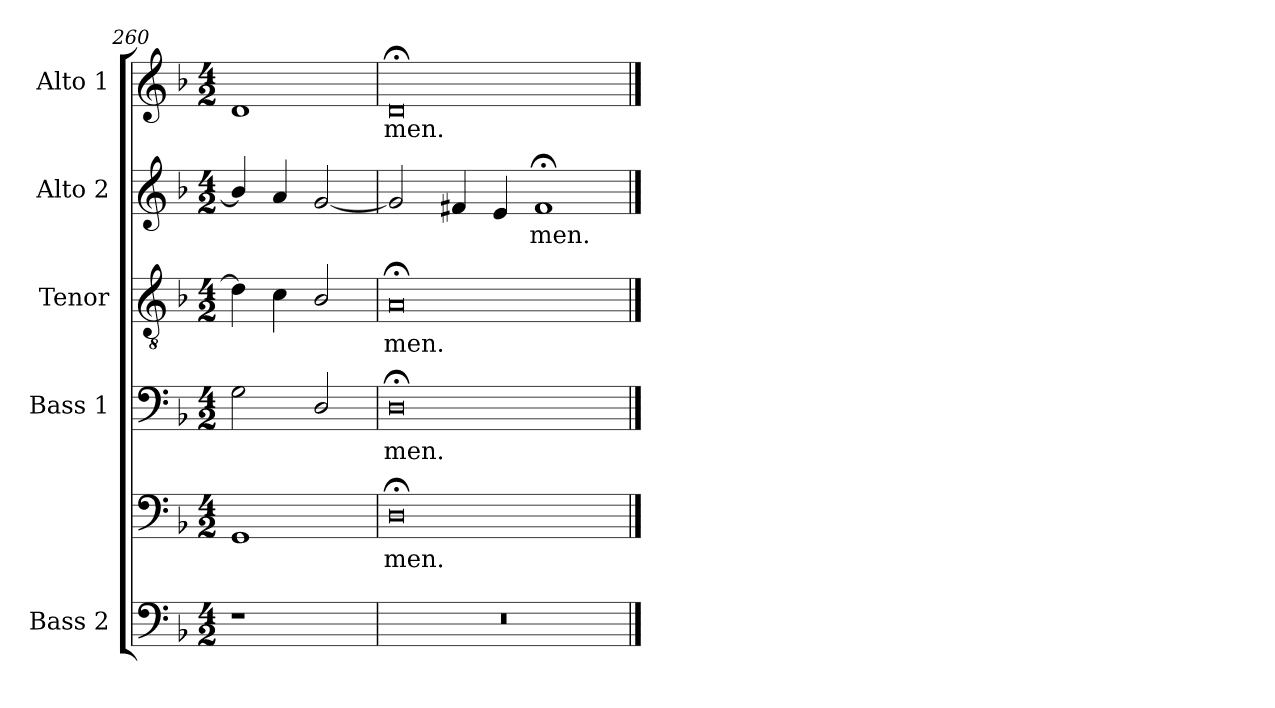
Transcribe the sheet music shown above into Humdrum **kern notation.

**kern	**kern	**text	**kern	**text	**kern	**text	**kern	**text	**kern	**text
*part5	*part5	*part5	*part4	*part4	*part3	*part3	*part2	*part2	*part1	*part1
*staff6	*staff5	*staff5	*staff4	*staff4	*staff3	*staff3	*staff2	*staff2	*staff1	*staff1
*I"Bass 2	*	*	*I"Bass 1	*	*I"Tenor	*	*I"Alto 2	*	*I"Alto 1	*
*I'B2.	*	*	*I'B1.	*	*I'T.	*	*I'A2.	*	*I'A1.	*
*clefF4	*clefF4	*	*clefF4	*	*clefGv2	*	*clefG2	*	*clefG2	*
*	*	*	*	*	*ITrd7c12	*	*	*	*	*
*k[b-]	*k[b-]	*	*k[b-]	*	*k[b-]	*	*k[b-]	*	*k[b-]	*
*F:	*F:	*	*F:	*	*F:	*	*F:	*	*F:	*
*M4/2	*M4/2	*	*M4/2	*	*M4/2	*	*M4/2	*	*M4/2	*
=260	=260	=260	=260	=260	=260	=260	=260	=260	=260	=260
1r	1GGi	.	2Gi\	.	4Di\]	.	4b-i/]	.	1di	.
.	.	.	.	.	4Ci\	.	4ai/	.	.	.
.	.	.	2Di/	.	2BB-i/	.	[2gi/	.	.	.
=261	=261	=261	=261	=261	=261	=261	=261	=261	=261	=261
!LO:N:vis=1	!	!	!	!	!	!	!	!	!	!
!	!	!LO:LY:b:color=#000000	!	!	!	!	!	!	!	!
!	!	!	!	!LO:LY:b:color=#000000	!	!	!	!	!	!
!	!	!	!	!	!	!LO:LY:b:color=#000000	!	!	!	!
!	!	!	!	!	!	!	!	!	!	!LO:LY:b:color=#000000
0r	0D;i	-men.	0D;i	-men.	0AA;i	-men.	2gi/]	.	0d;i	-men.
.	.	.	.	.	.	.	4f#Xi/	.	.	.
.	.	.	.	.	.	.	4ei/	.	.	.
!	!	!	!	!	!	!	!	!LO:LY:b:color=#000000	!	!
.	.	.	.	.	.	.	1f#;i	-men.	.	.
==	==	==	==	==	==	==	==	==	==	==
*-	*-	*-	*-	*-	*-	*-	*-	*-	*-	*-
